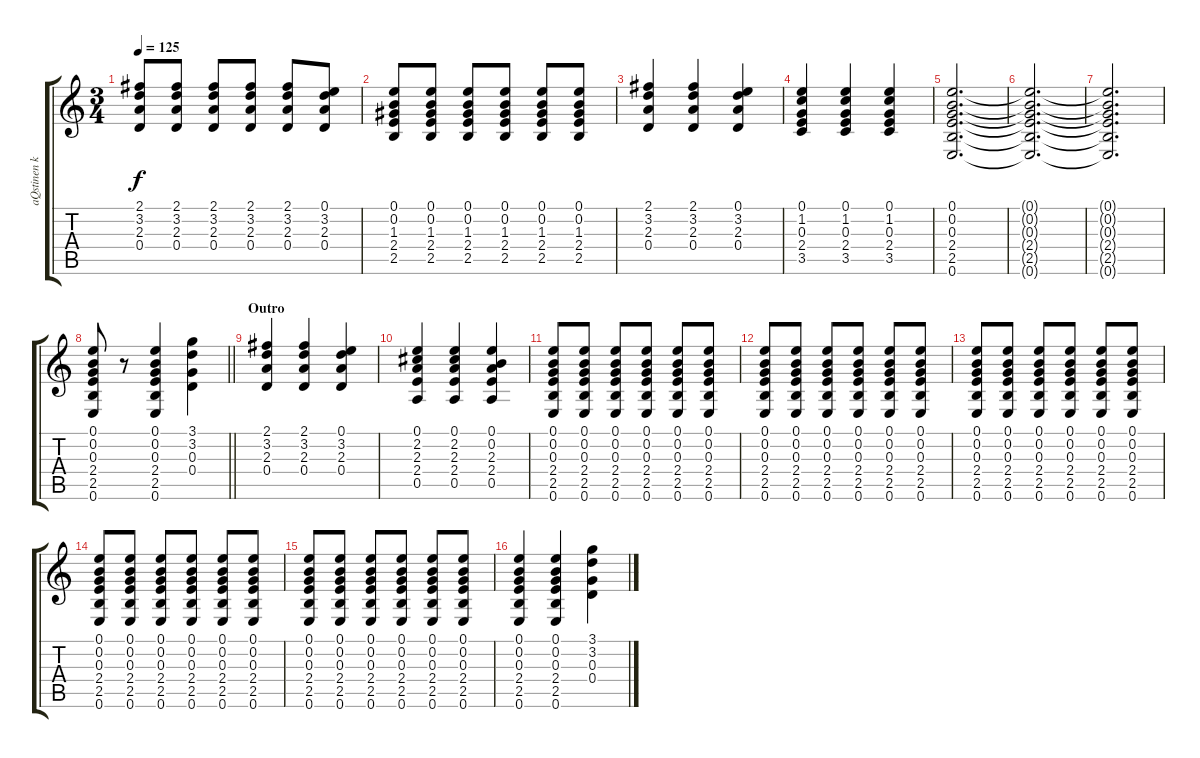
\track ("aQstinen keetara X-trana niinQ" "aQstinen k") {instrument acousticguitarsteel}
\staff {score tabs}
\tuning (E4 B3 G3 D3 A2 E2) {hide}
\ts (3 4)
\tempo 125
\clef g2
\ks c
(2.1 3.2 2.3 0.4).8{dy f} (2.1 3.2 2.3 0.4).8 (2.1 3.2 2.3 0.4).8 (2.1 3.2 2.3 0.4).8 (2.1 3.2 2.3 0.4).8 (0.1 3.2 2.3 0.4).8 |
(0.1 0.2 1.3 2.4 2.5).8 (0.1 0.2 1.3 2.4 2.5).8 (0.1 0.2 1.3 2.4 2.5).8 (0.1 0.2 1.3 2.4 2.5).8 (0.1 0.2 1.3 2.4 2.5).8 (0.1 0.2 1.3 2.4 2.5).8 |
(2.1 3.2 2.3 0.4).4 (2.1 3.2 2.3 0.4).4 (0.1 3.2 2.3 0.4).4 |
(0.1 1.2 0.3 2.4 3.5).4 (0.1 1.2 0.3 2.4 3.5).4 (0.1 1.2 0.3 2.4 3.5).4 |
(0.1 0.2 0.3 2.4 2.5 0.6).2{d} |
(0.1{t} 0.2{t} 0.3{t} 2.4{t} 2.5{t} 0.6{t}).2{d} |
(0.1{t} 0.2{t} 0.3{t} 2.4{t} 2.5{t} 0.6{t}).2{d} |
\barLineRight lightlight
(0.1 0.2 0.3 2.4 2.5 0.6).8 r.8 (0.1 0.2 0.3 2.4 2.5 0.6).4 (3.1 3.2 0.3 0.4).4 |
\section ("" "Outro")
(2.1 3.2 2.3 0.4).4 (2.1 3.2 2.3 0.4).4 (0.1 3.2 2.3 0.4).4 |
(0.1 2.2 2.3 2.4 0.5).4 (0.1 2.2 2.3 2.4 0.5).4 (0.1 0.2 2.3 2.4 0.5).4 |
(0.1 0.2 0.3 2.4 2.5 0.6).8 (0.1 0.2 0.3 2.4 2.5 0.6).8 (0.1 0.2 0.3 2.4 2.5 0.6).8 (0.1 0.2 0.3 2.4 2.5 0.6).8 (0.1 0.2 0.3 2.4 2.5 0.6).8 (0.1 0.2 0.3 2.4 2.5 0.6).8 |
(0.1 0.2 0.3 2.4 2.5 0.6).8 (0.1 0.2 0.3 2.4 2.5 0.6).8 (0.1 0.2 0.3 2.4 2.5 0.6).8 (0.1 0.2 0.3 2.4 2.5 0.6).8 (0.1 0.2 0.3 2.4 2.5 0.6).8 (0.1 0.2 0.3 2.4 2.5 0.6).8 |
(0.1 0.2 0.3 2.4 2.5 0.6).8 (0.1 0.2 0.3 2.4 2.5 0.6).8 (0.1 0.2 0.3 2.4 2.5 0.6).8 (0.1 0.2 0.3 2.4 2.5 0.6).8 (0.1 0.2 0.3 2.4 2.5 0.6).8 (0.1 0.2 0.3 2.4 2.5 0.6).8 |
(0.1 0.2 0.3 2.4 2.5 0.6).8 (0.1 0.2 0.3 2.4 2.5 0.6).8 (0.1 0.2 0.3 2.4 2.5 0.6).8 (0.1 0.2 0.3 2.4 2.5 0.6).8 (0.1 0.2 0.3 2.4 2.5 0.6).8 (0.1 0.2 0.3 2.4 2.5 0.6).8 |
(0.1 0.2 0.3 2.4 2.5 0.6).8 (0.1 0.2 0.3 2.4 2.5 0.6).8 (0.1 0.2 0.3 2.4 2.5 0.6).8 (0.1 0.2 0.3 2.4 2.5 0.6).8 (0.1 0.2 0.3 2.4 2.5 0.6).8 (0.1 0.2 0.3 2.4 2.5 0.6).8 |
(0.1 0.2 0.3 2.4 2.5 0.6).4 (0.1 0.2 0.3 2.4 2.5 0.6).4 (3.1 3.2 0.3 0.4).4
